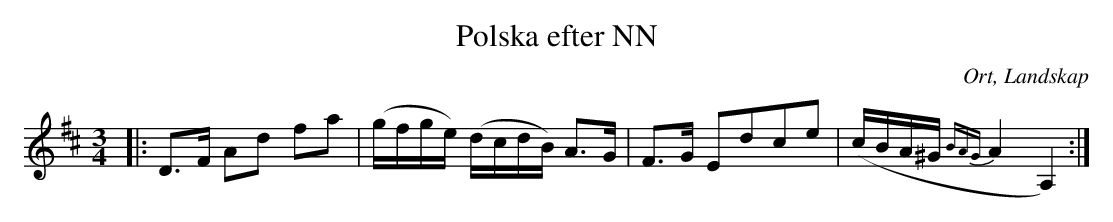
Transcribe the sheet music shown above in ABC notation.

X:1
T:Polska efter NN
O:Ort, Landskap
M:3/4
L:1/16
K:D
|:D2>F2 A2d2 f2a2 |(gfge) (dcdB) A2>G2|F2>G2 E2d2c2e2|(cBA^G {BAG}A4 A,4):|
